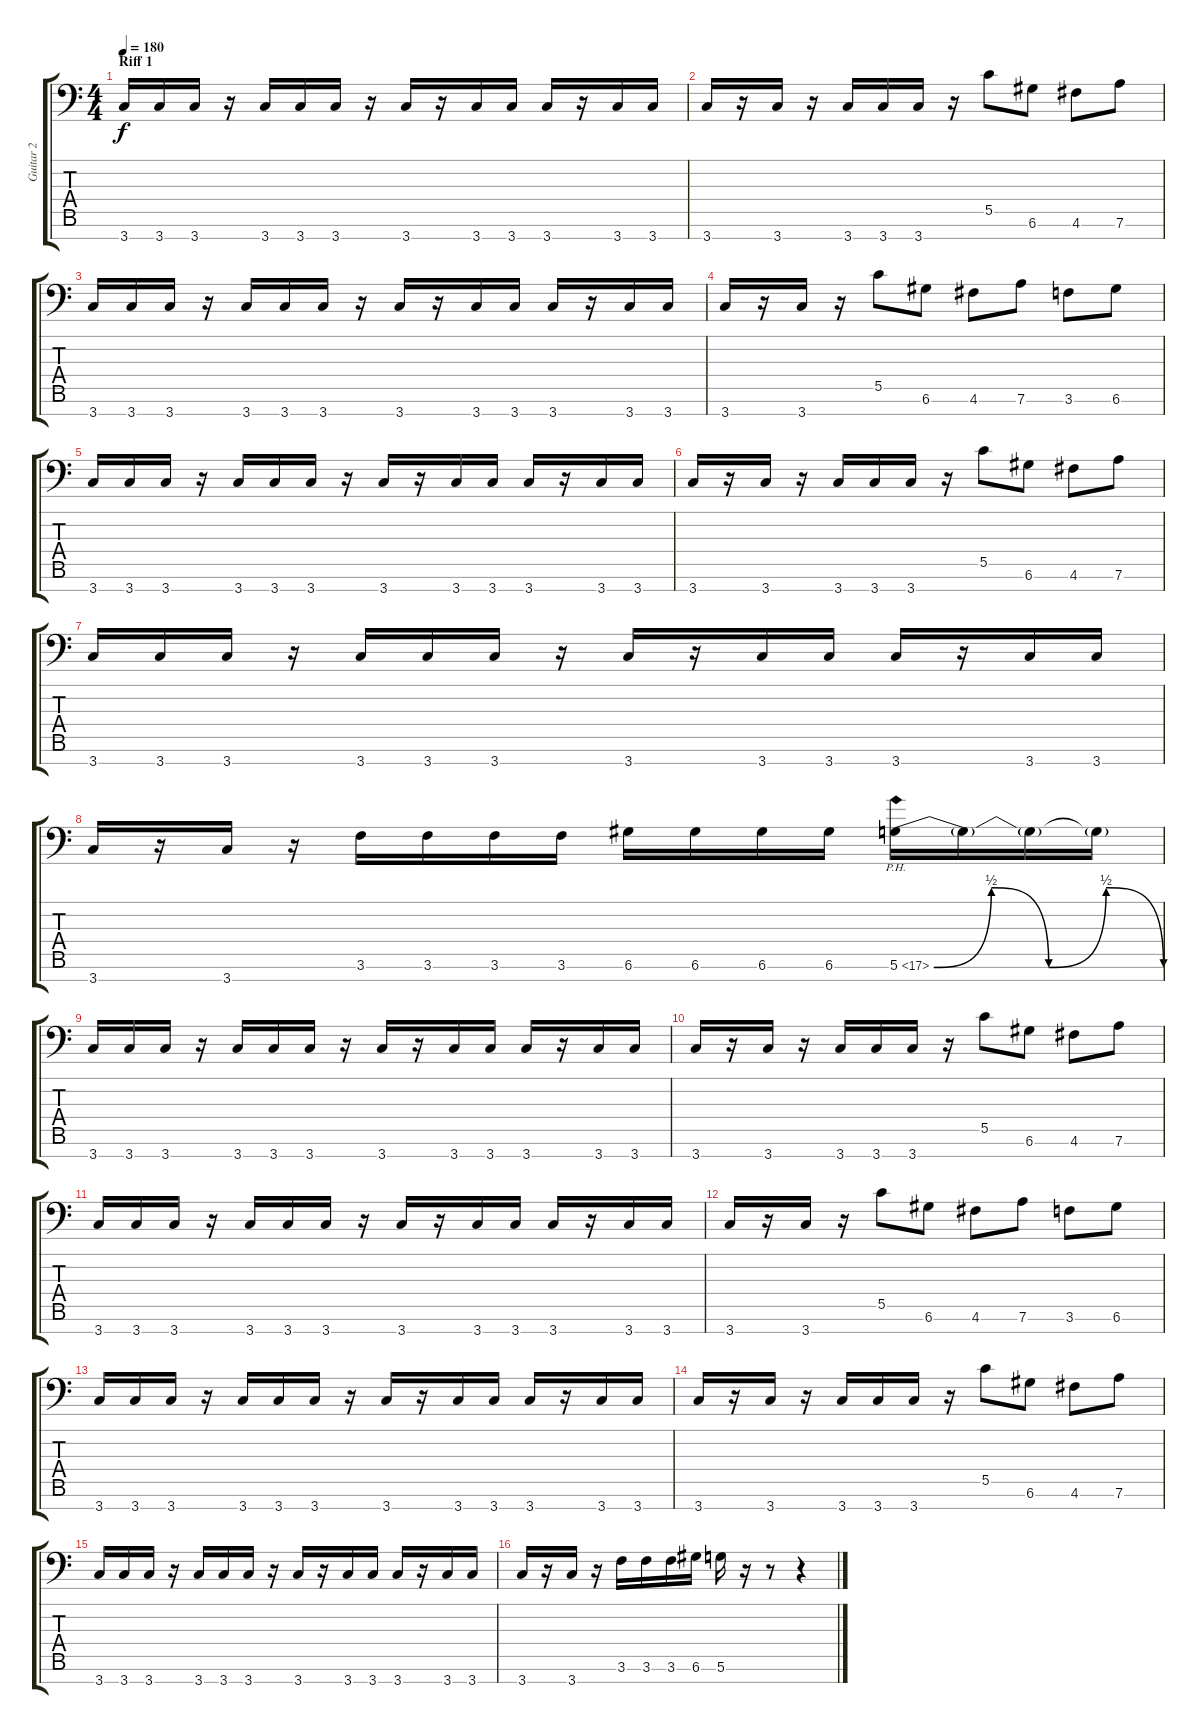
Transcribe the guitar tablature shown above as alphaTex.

\track ("Guitar 2" "Guitar 2") {instrument distortionguitar}
\staff {score tabs}
\tuning (D4 A3 F3 C3 G2 D2 A1) {hide}
\ts (4 4)
\section ("" "Riff 1")
\tempo 180
\clef f4
\ks c
3.7.16{dy f instrument distortionguitar} 3.7.16 3.7.16 r.16 3.7.16 3.7.16 3.7.16 r.16 3.7.16 r.16 3.7.16 3.7.16 3.7.16 r.16 3.7.16 3.7.16 |
3.7.16 r.16 3.7.16 r.16 3.7.16 3.7.16 3.7.16 r.16 5.5.8 6.6.8 4.6.8 7.6.8 |
3.7.16 3.7.16 3.7.16 r.16 3.7.16 3.7.16 3.7.16 r.16 3.7.16 r.16 3.7.16 3.7.16 3.7.16 r.16 3.7.16 3.7.16 |
3.7.16 r.16 3.7.16 r.16 5.5.8 6.6.8 4.6.8 7.6.8 3.6.8 6.6.8 |
3.7.16 3.7.16 3.7.16 r.16 3.7.16 3.7.16 3.7.16 r.16 3.7.16 r.16 3.7.16 3.7.16 3.7.16 r.16 3.7.16 3.7.16 |
3.7.16 r.16 3.7.16 r.16 3.7.16 3.7.16 3.7.16 r.16 5.5.8 6.6.8 4.6.8 7.6.8 |
3.7.16 3.7.16 3.7.16 r.16 3.7.16 3.7.16 3.7.16 r.16 3.7.16 r.16 3.7.16 3.7.16 3.7.16 r.16 3.7.16 3.7.16 |
3.7.16 r.16 3.7.16 r.16 3.6.16 3.6.16 3.6.16 3.6.16 6.6.16 6.6.16 6.6.16 6.6.16 5.6{be (custom 0 0 15 2 30 0 45 2 60 0) ph 12}.16 5.6{t}.16 5.6{t}.16 5.6{t}.16 |
3.7.16 3.7.16 3.7.16 r.16 3.7.16 3.7.16 3.7.16 r.16 3.7.16 r.16 3.7.16 3.7.16 3.7.16 r.16 3.7.16 3.7.16 |
3.7.16 r.16 3.7.16 r.16 3.7.16 3.7.16 3.7.16 r.16 5.5.8 6.6.8 4.6.8 7.6.8 |
3.7.16 3.7.16 3.7.16 r.16 3.7.16 3.7.16 3.7.16 r.16 3.7.16 r.16 3.7.16 3.7.16 3.7.16 r.16 3.7.16 3.7.16 |
3.7.16 r.16 3.7.16 r.16 5.5.8 6.6.8 4.6.8 7.6.8 3.6.8 6.6.8 |
3.7.16 3.7.16 3.7.16 r.16 3.7.16 3.7.16 3.7.16 r.16 3.7.16 r.16 3.7.16 3.7.16 3.7.16 r.16 3.7.16 3.7.16 |
3.7.16 r.16 3.7.16 r.16 3.7.16 3.7.16 3.7.16 r.16 5.5.8 6.6.8 4.6.8 7.6.8 |
3.7.16 3.7.16 3.7.16 r.16 3.7.16 3.7.16 3.7.16 r.16 3.7.16 r.16 3.7.16 3.7.16 3.7.16 r.16 3.7.16 3.7.16 |
3.7.16 r.16 3.7.16 r.16 3.6.16 3.6.16 3.6.16 6.6.16 5.6.16 r.16 r.8 r.4
